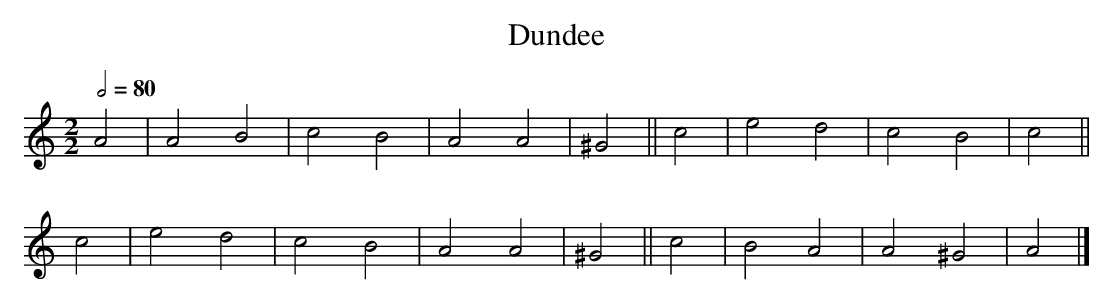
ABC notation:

X:1
T:Dundee
M:2/2
L:1/2
Q:1/2=80
K:AMin
A|AB|cB|AA|^G||c|ed|c B|c||
c|ed|cB|AA|^G||c|BA|A^G|A|]

This proved impossible for most people in England and even more in Scotland,
particularly in the Highlands, to sing without instrumental accompaniment
(which in Scotland was prohibited for centuries).  They found two alternate
strategies for dealing with the sharpened seventh they'd had foisted on them.
One was to ignore the books and carry on singing what they had always done.
The other was to replace the seventh (the third in the major chord) with
a fifth (the root of the major chord).  This, after a cascade of melodic
adjustments, finally led to a new tune, back in the same mode as "Dundee":
